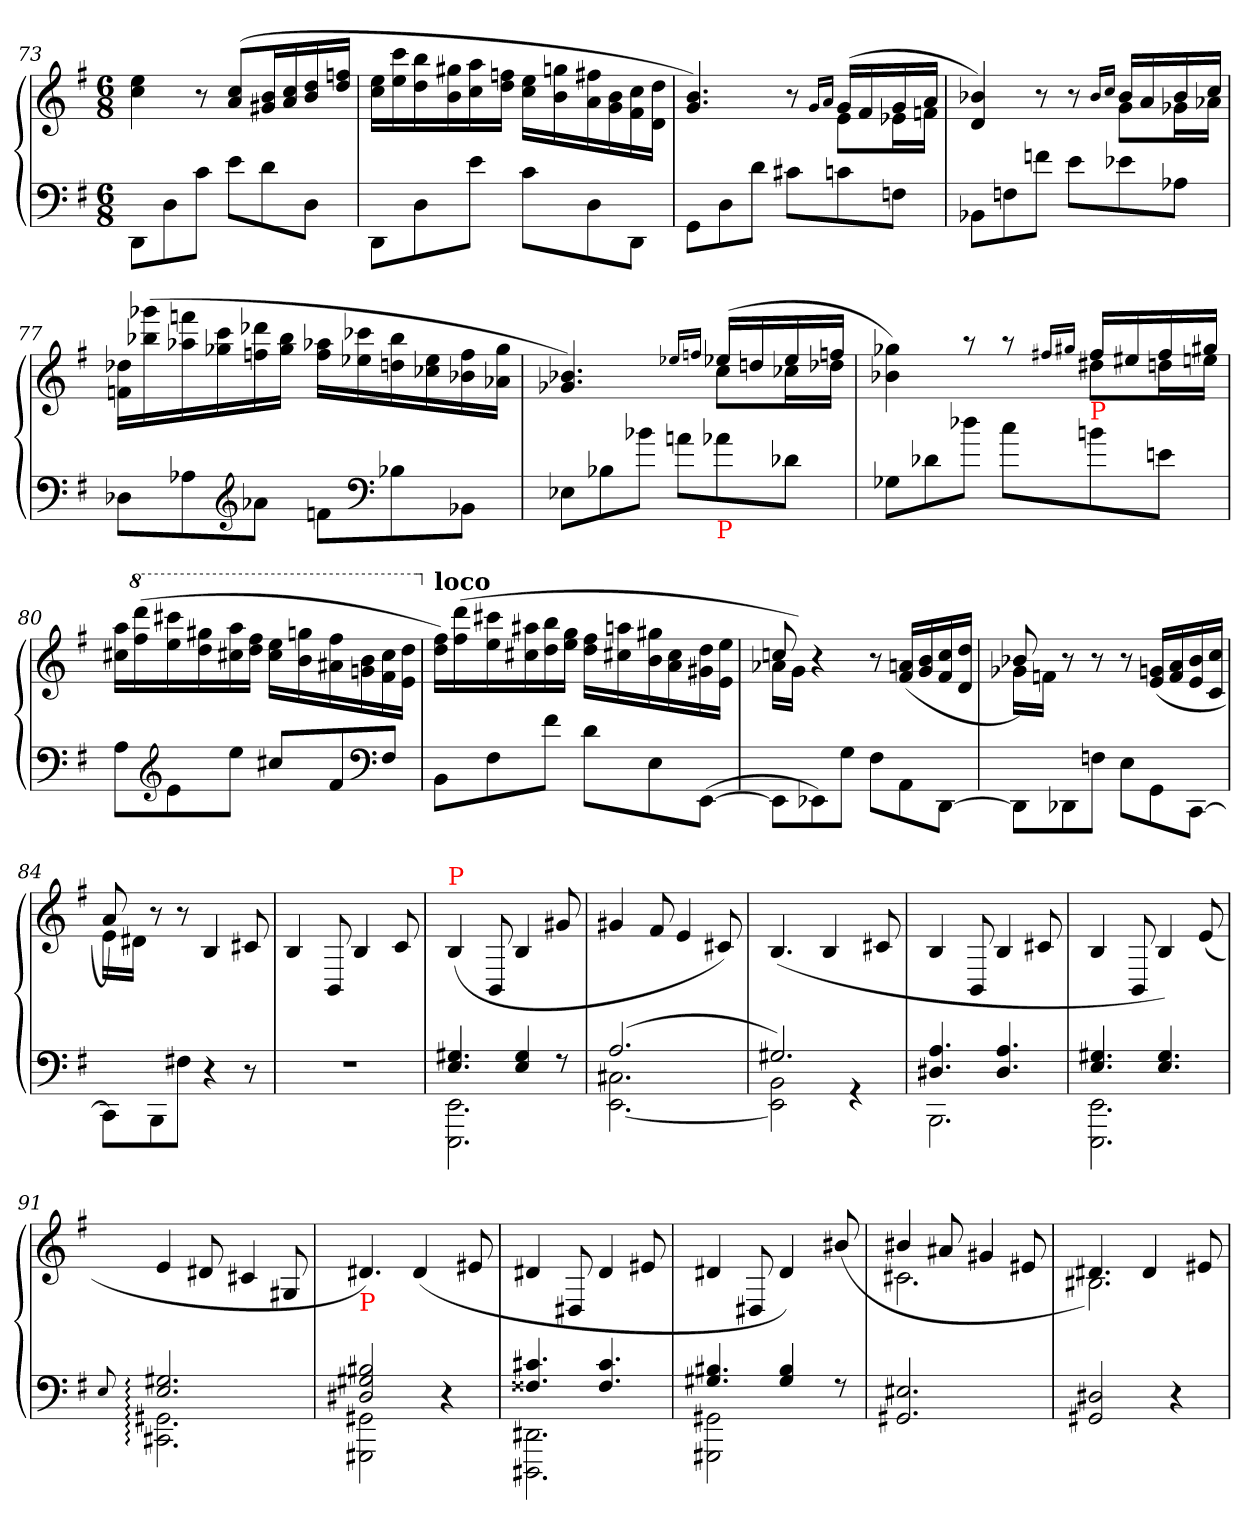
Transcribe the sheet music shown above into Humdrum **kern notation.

**kern	**kern
*part1	*part1
*staff2	*staff1
*clefF4	*clefG2
*k[f#]	*k[f#]
*G:	*G:
*M6/8	*M6/8
=73	=73
8DD\L	4ee 4cc
8D\	.
8c\J	8r
8eL	(>8cc/ 8a/L
8d	16b 16g#XL
.	16cc 16a
8DJ	16dd 16b
.	16ffn 16ddJJ
=74	=74
8DDL	16ee 16ccLL
.	16ccc 16ee
8D	16bb 16dd
.	16gg#X 16b
8eJ	16aa 16cc
.	16ffn 16ddJJ
8c\L	16ee 16ccLL
.	16ggn 16b
8D\	16ff#X 16a
.	16b 16g
8DD\J	16cc 16f#
.	16dd 16dJJ
=75	=75
*	*^
8GGL	4.b 4.g)	4.ryy
8D	.	.
8dJ	.	.
8c#XL	8r	8ryy
.	16qg/LL	.
.	16qa/JJ	.
8cn	(>16gLL	8eL
.	16f#	.
8FnJ	16g	16e-XL
.	16aJJ	16fnJJ
=76	=76	=76
8BB-XL	4b-X 4d)	4.ryy
8Fn	.	.
8fnJ	8r	.
8eL	8r	8ryy
.	16qb-/LL	.
.	16qcc/JJ	.
8e-X	16b-LL	8gL
.	16a	.
8A-XJ	16b-	16g-XL
.	16ccJJ	16a-XJJ
*	*v	*v
=77	=77
8D-XL	16dd-X 16fnLL
.	(>16ggg-X 16bb-X
8A-X	16fffn 16aa-X
.	16ccc 16gg-X
*clefG2	*
8a-XJ	16ddd- 16ffn
.	16bb- 16gg-JJ
8fnL	16aa-X 16ffLL
.	16ccc-X 16ee-X
*clefF4	*
8B-X	16bb- 16ddn
.	16ee- 16cc-X
8BB-XJ	16ff 16b-
.	16gg- 16a-XJJ
=78	=78
*	*^
8E-XL	4.b-X 4.g-X)	4.ryy
8B-X	.	.
8b-J	.	.
8an\L	8ryy	8ryy
.	16qee-X/LL	.
.	16qffn/JJ	.
!LO:TX:b:color=red:t=P	!	!
8a-X\	(>16ee-LL	8ccL
.	16ddn	.
8d-XJ	16ee-	16cc-XL
.	16ffJJ	16dd-XJJ
=79	=79	=79
8G-XL	4gg-X\ 4b-X\)	4.ryy
8d-X\	.	.
8dd-XJ	8raa	.
8cc\L	8raa	8ryy
.	16qff#X/LL	.
.	16qgg#X/JJ	.
!LO:TX:a:color=red:t=P	!	!
8bn\	16ff#LL	8dd#XL
.	16ee#X	.
8en\J	16ff#	16ddnL
.	16gg#JJ	16eenJJ
*	*v	*v
=80	=80
8AL	16aa 16cc#XLL
*	*8va
.	(16dddd 16fff#
*clefG2	*
8e	16cccc# 16eee
.	16ggg#X 16ddd
8eeJ	16aaa 16ccc#X
.	16fff# 16dddJJ
8cc#XL	16eee 16ccc#LL
.	16gggn 16bb
8f#	16fff# 16aa#X
.	16bb 16ggn
*clefF4	*
8F#J	16ccc# 16ff#
.	16ddd 16eeJJ
=81	=81
*	*X8va
!	!LO:TX:a:B:t=loco
8BBL	16ff# 16ddLL)
.	(16ddd 16ff#
8F#	16ccc#X 16ee
.	16aa#X 16cc#
8f#J	16bb 16dd
.	16gg 16eeJJ
8dL	16ff# 16ddLL
.	16aan 16cc#X
8E	16gg#X 16b
.	16cc# 16a
(>[8EEJ	16dd 16g#X
.	16ee 16eJJ
=82	=82
*	*^
8EE\L]	8ccn	16a-XLL
.	.	16gJJ)
8EE-X\)	4r	4ryy
8G\J	.	.
8F#\L	8r	4.ryy
8AA\	(>16an 16f#LL	.
.	16b 16g	.
[8DD\J	16cc 16f#	.
.	16dd 16dJJ	.
=83	=83	=83
8DD\L]	8b-X)	16g-XLL
.	.	16fnJJ
8DD-X\	8r	4ryy
8Fn\J	8r	.
8E\L	8r	4.ryy
8GG\	(>16gn 16eLL	.
.	16a 16f	.
[8CC\J	16b- 16e	.
.	16cc 16cJJ	.
=84	=84	=84
8CC\L]	8a)	16eLL
.	.	16d#XJJ
8BBB\	8r	4ryy
8F#X\J	8r	.
4r	4B	4.ryy
8r	8c#	.
*	*v	*v
=85	=85
2.r	4B
.	8BB/
.	4B
.	8c
=86	=86
*^	*
!	!	!LO:TX:a:color=red:t=P
4.G#X 4.E	2.EE 2.EEE	(>4B
.	.	8BB/
4G# 4E	.	4B
8rF	.	8g#X
=87	=87	=87
(>2.A	2.C#X [2.EE	4g#X
.	.	8f#
.	.	4e
.	.	8c#X)
=88	=88	=88
2.G#X)	2BB 2EE]	(>4.B
.	.	4B
.	4rGG	.
.	.	8c#X
=89	=89	=89
4.A 4.D#X	2.BBB	4B
.	.	8BB/
4.A 4.D#	.	4B
.	.	8c#X
=90	=90	=90
4.G#X 4.E	2.EE 2.EEE	4B
.	.	8BB/
4.G# 4.E	.	4B)
.	.	(>8e
=91	=91	=91
8qqE	.	.
2.G#X: 2.E:	2.GG#X: 2.CC#X:	4e:
.	.	8d#X
.	.	4c#X
.	.	8G#X/
=92	=92	=92
!	!	!LO:TX:b:color=red:t=P
2B#X 2G#X 2D#X	2GG#X 2GGG#X	4.d#X)
.	.	(>4d#
4ryy	4r	.
.	.	8e#X
=93	=93	=93
4.c#X 4.F##X	2.DD#X 2.DDD#X	4d#X
.	.	8D#X/
4.c# 4.F##	.	4d#
.	.	8e#X
=94	=94	=94
4.B#X 4.G#X	2GG#X 2GGG#X	4d#X
.	.	8D#X/
4B# 4G#	.	4d#)
.	4ryy	.
8rF	.	(>8b#X/
*v	*v	*
=95	=95
*	*^
2.E#X 2.GG#X	4b#X	2.c#X
.	8a#X	.
.	4g#X	.
.	8e#X	.
=96	=96	=96
2D#X 2GG#X	4.d#X	2.B#X)
.	4d#	.
4r	.	.
.	8e#X	.
*	*v	*v
=	=
*-	*-
